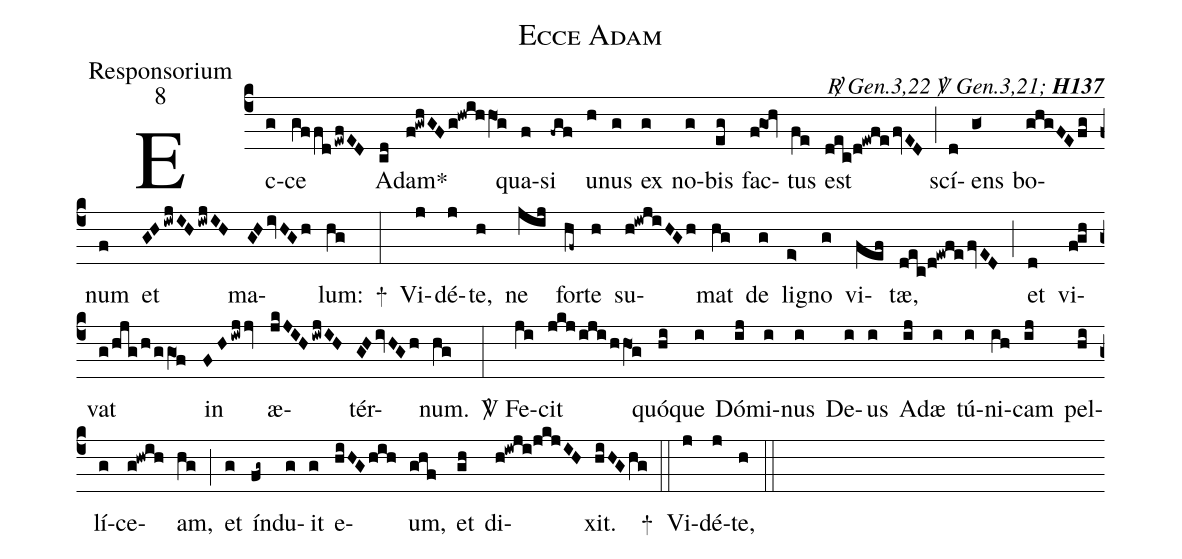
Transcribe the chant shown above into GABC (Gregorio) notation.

name:Ecce Adam;
office-part:Responsorium;
mode:8;
commentary:{\itshape\mdseries \Rbar\ Gen.3,22 \Vbar\ Gen.3,21;\/} {\bfseries H137};
%%
(c4)  Ec(g)ce(gffdewfED) A(cd)dam<sp>*</sp>(f!gwhGFg!hwihhO1g)
qua(f)si(-fgf) u(h)nus(g) ex(g) no(g)bis(eg) fac(f@go1@hv)tus(fe) est(dec/0d!ewfefvED) (;)
scí(d)ens(g<) bo(ghgFEfg)num(f) et(GHiwjIHiwjIH) ma(GHivHGh)lum:(hg) <sp>+</sp>(:)
Vi(j)dé(j)te,(h) ne(jij) for(hf~)te(h) su(h!iwjiHGh)mat(hg) de(g) li(e>)gno(g) vi(fef)tæ,(dec/0d!ewfefvED) (;)
et(d) vi(f!gh)vat(g/hjg/h/ggO1f) in(FHiwjjv) æ(jkJIHiwjIH)tér(GHivHGh)num.(hg) (:)
<sp>V/</sp> Fe(ji)cit(jkjijihhO1g) quó(hi)que(i) Dó(ij)mi(i)nus(i) De(i)us(i) A(ij)dæ(i)
    tú(i)ni(ih)cam(ij) pel(hi)lí(g)ce(g@hwih)am,(hg) (;)
et(g) índ(fg~)u(g)it(g) e(hiHGhih)um,(ghf) et(gh) di(h!iwji/0jkjIH)xit.(hiHGhg) <sp>+</sp>(::)
Vi(j)dé(j)te,(h) (::)
